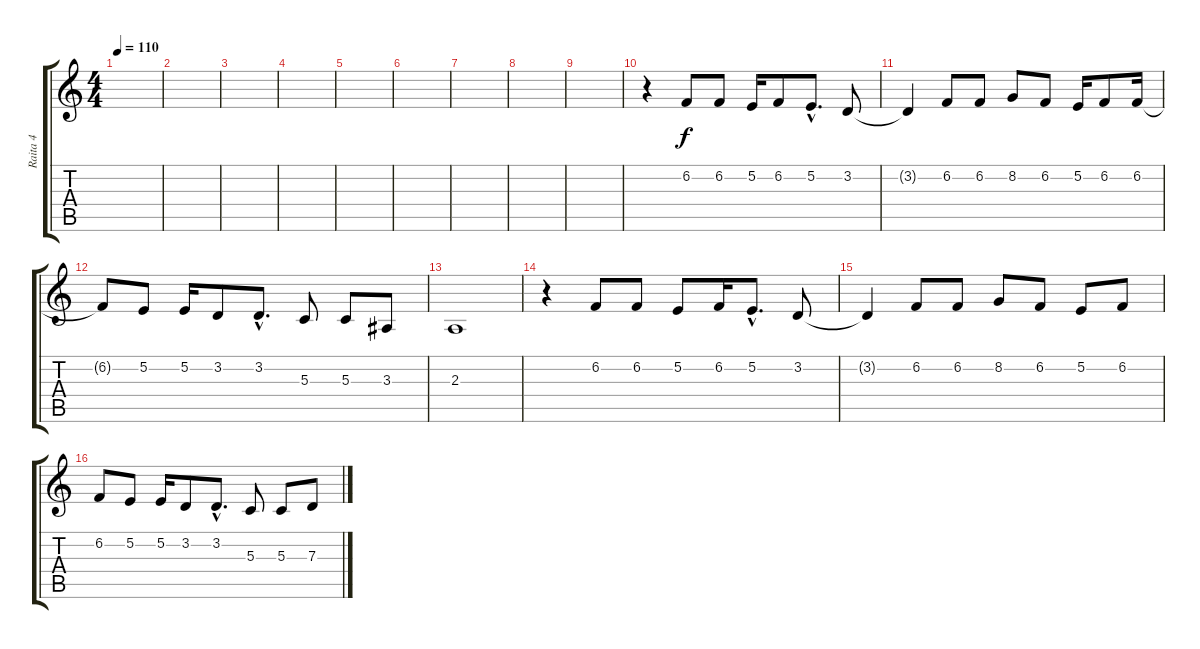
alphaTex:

\track ("Raita 4" "Raita 4") {instrument lead2sawtooth}
\staff {score tabs}
\tuning (E4 B3 G3 D3 A2 E2) {hide}
\ts (4 4)
\tempo 110
\clef g2
\ks c
|
|
|
|
|
|
|
|
|
r.4 6.2.8 6.2.8 5.2.16 6.2.8 5.2{hac}.8{d} 3.2.8 |
3.2{t}.4 6.2.8 6.2.8 8.2.8 6.2.8 5.2.16 6.2.8 6.2.16 |
6.2{t}.8 5.2.8 5.2.16 3.2.8 3.2{hac}.8{d} 5.3.8 5.3.8 3.3.8 |
2.3.1 |
r.4 6.2.8 6.2.8 5.2.8 6.2.16 5.2{hac}.8{d} 3.2.8 |
3.2{t}.4 6.2.8 6.2.8 8.2.8 6.2.8 5.2.8 6.2.8 |
6.2.8 5.2.8 5.2.16 3.2.8 3.2{hac}.8{d} 5.3.8 5.3.8 7.3.8
